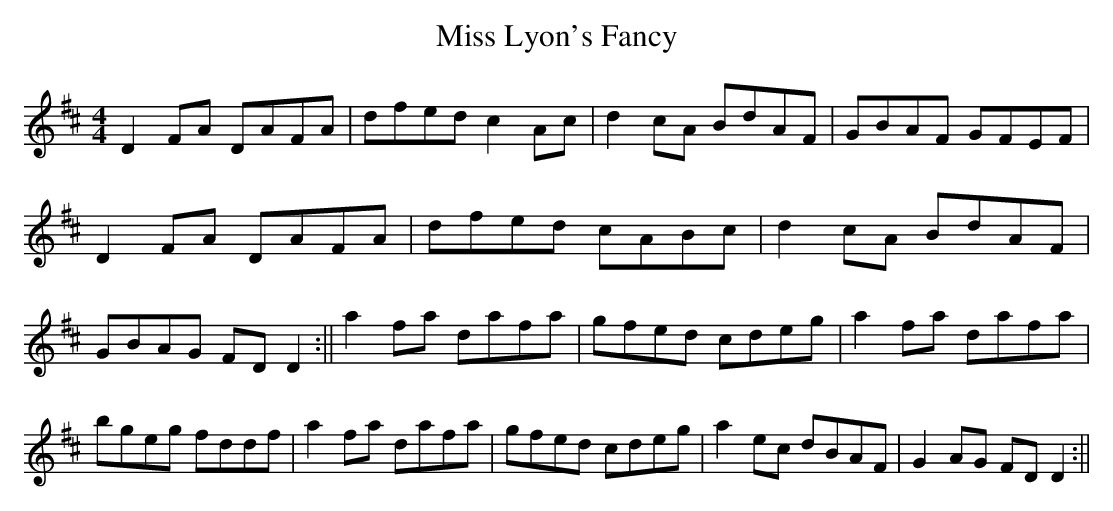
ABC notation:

X:1
T:Miss Lyon's Fancy
M:4/4
L:1/8
K:D
D2FA DAFA|dfed c2Ac|d2cA BdAF|GBAF GFEF|\
D2FA DAFA|dfed cABc|d2cA BdAF|GBAG FDD2:||\
a2fa dafa|gfed cdeg|a2fa dafa|bgeg fddf|\
a2fa dafa|gfed cdeg|a2ec dBAF|G2AG FDD2:||
